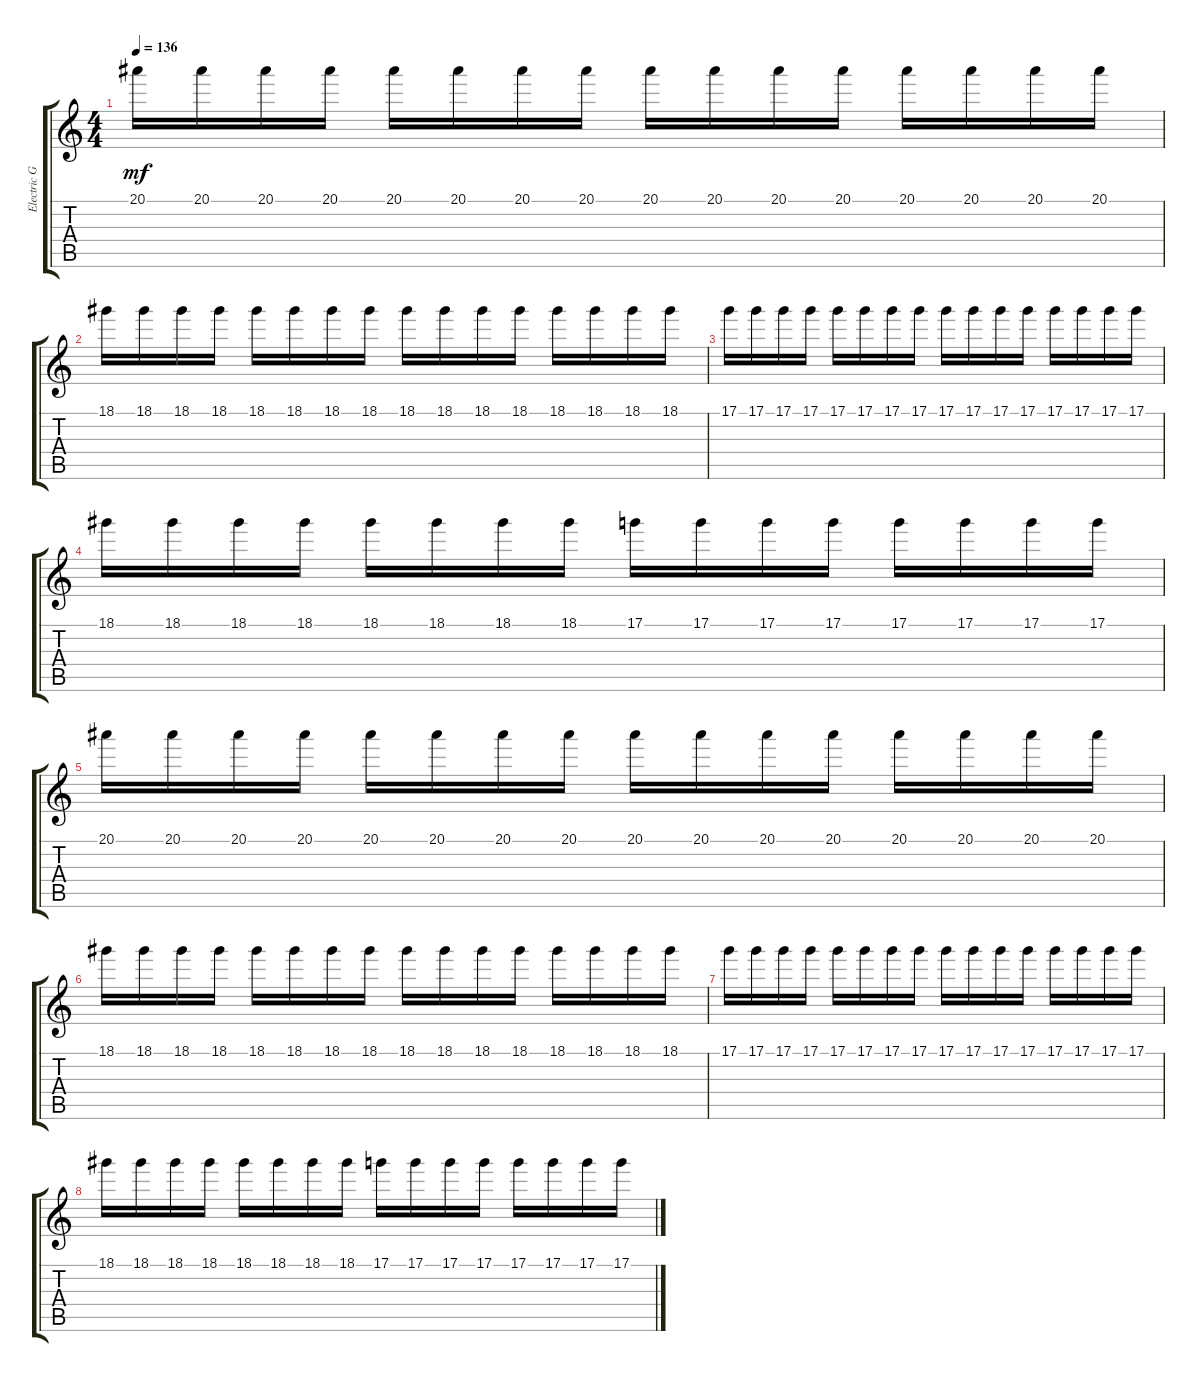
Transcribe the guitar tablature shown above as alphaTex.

\track ("Electric Guitar" "Electric G") {instrument distortionguitar}
\staff {score tabs}
\tuning (D4 A3 F3 C3 G2 C2) {hide}
\ts (4 4)
\tempo 136
\clef g2
\ks c
20.1.16{dy mf} 20.1.16 20.1.16 20.1.16 20.1.16 20.1.16 20.1.16 20.1.16 20.1.16 20.1.16 20.1.16 20.1.16 20.1.16 20.1.16 20.1.16 20.1.16 |
18.1.16 18.1.16 18.1.16 18.1.16 18.1.16 18.1.16 18.1.16 18.1.16 18.1.16 18.1.16 18.1.16 18.1.16 18.1.16 18.1.16 18.1.16 18.1.16 |
17.1.16 17.1.16 17.1.16 17.1.16 17.1.16 17.1.16 17.1.16 17.1.16 17.1.16 17.1.16 17.1.16 17.1.16 17.1.16 17.1.16 17.1.16 17.1.16 |
18.1.16 18.1.16 18.1.16 18.1.16 18.1.16 18.1.16 18.1.16 18.1.16 17.1.16 17.1.16 17.1.16 17.1.16 17.1.16 17.1.16 17.1.16 17.1.16 |
20.1.16 20.1.16 20.1.16 20.1.16 20.1.16 20.1.16 20.1.16 20.1.16 20.1.16 20.1.16 20.1.16 20.1.16 20.1.16 20.1.16 20.1.16 20.1.16 |
18.1.16 18.1.16 18.1.16 18.1.16 18.1.16 18.1.16 18.1.16 18.1.16 18.1.16 18.1.16 18.1.16 18.1.16 18.1.16 18.1.16 18.1.16 18.1.16 |
17.1.16 17.1.16 17.1.16 17.1.16 17.1.16 17.1.16 17.1.16 17.1.16 17.1.16 17.1.16 17.1.16 17.1.16 17.1.16 17.1.16 17.1.16 17.1.16 |
18.1.16 18.1.16 18.1.16 18.1.16 18.1.16 18.1.16 18.1.16 18.1.16 17.1.16 17.1.16 17.1.16 17.1.16 17.1.16 17.1.16 17.1.16 17.1.16
